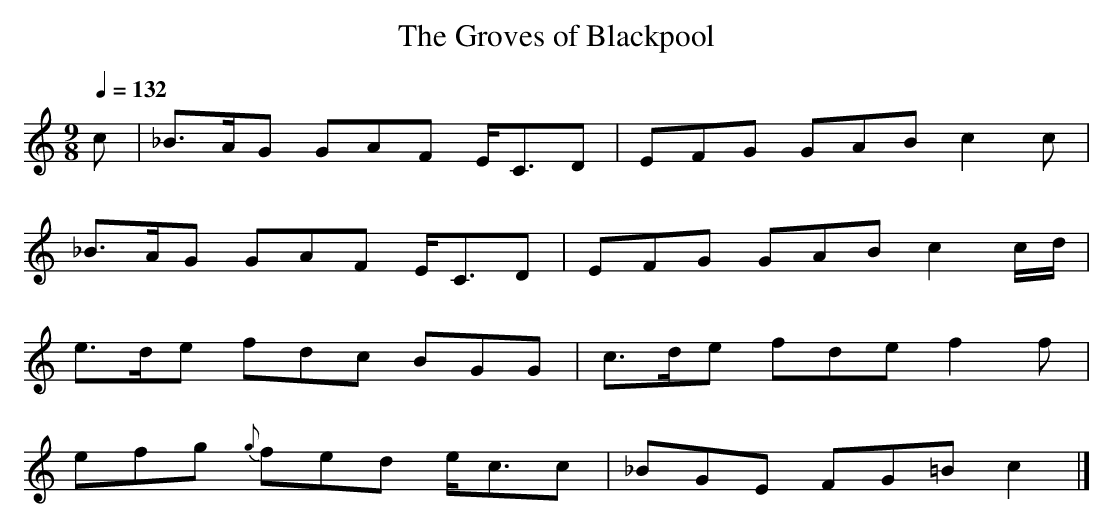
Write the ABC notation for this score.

X:1
T: The Groves of Blackpool
M: 9/8
L: 1/8
Q: 1/4=132
K: C % 0 sharps
V: 1
c | _B>AG GAF E<CD | EFG GAB c2c |
_B>AG GAF E<CD | EFG GAB c2c/d/ |
e>de fdc BGG | c>de fde f2f |
efg {g}fed e<cc | _BGE FG=B c2 |]
